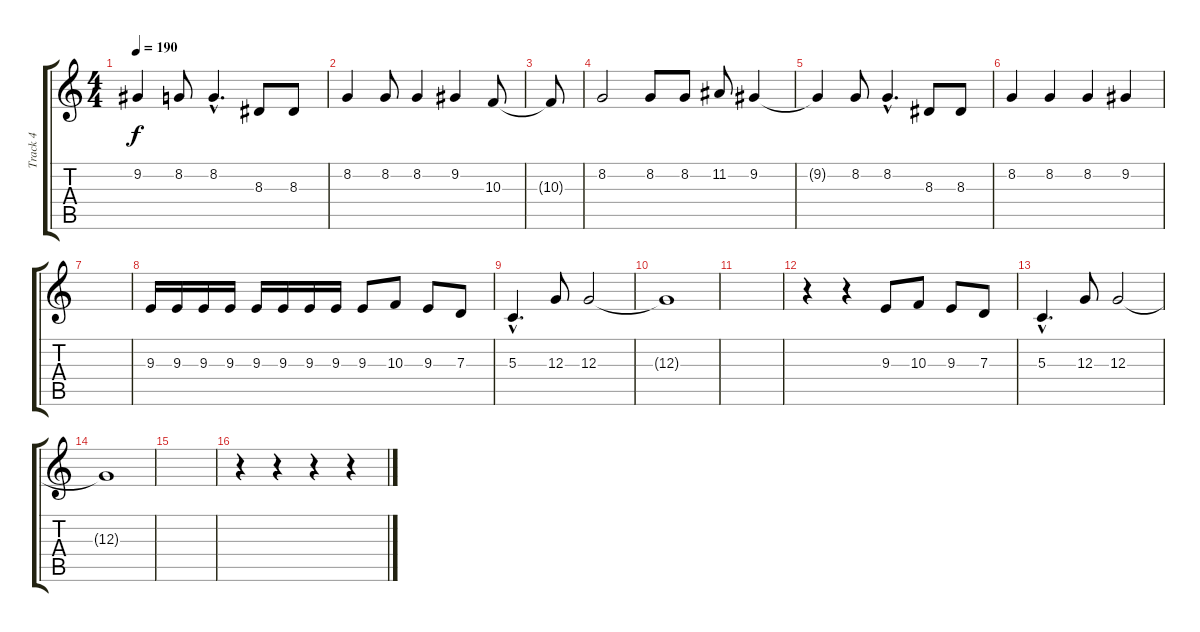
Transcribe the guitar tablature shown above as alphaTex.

\track ("Track 4" "Track 4") {instrument sitar}
\staff {score tabs}
\tuning (E4 B3 G3 D3 A2 E2) {hide}
\ts (4 4)
\tempo 190
\clef g2
\ks c
9.2{t}.4{dy f} 8.2.8 8.2{hac}.4{d} 8.3.8 8.3.8 |
8.2.4 8.2.8 8.2.4 9.2.4 10.3.8 |
10.3{t}.8 |
8.2.2 8.2.8 8.2.8 11.2.8 9.2.4 |
9.2{t}.4 8.2.8 8.2{hac}.4{d} 8.3.8 8.3.8 |
8.2.4 8.2.4 8.2.4 9.2.4 |
|
9.3.16 9.3.16 9.3.16 9.3.16 9.3.16 9.3.16 9.3.16 9.3.16 9.3.8 10.3.8 9.3.8 7.3.8 |
5.3{hac}.4{d} 12.3.8 12.3.2 |
12.3{t}.1 |
|
r.4 r.4 9.3.8 10.3.8 9.3.8 7.3.8 |
5.3{hac}.4{d} 12.3.8 12.3.2 |
12.3{t}.1 |
|
r.4 r.4 r.4 r.4
